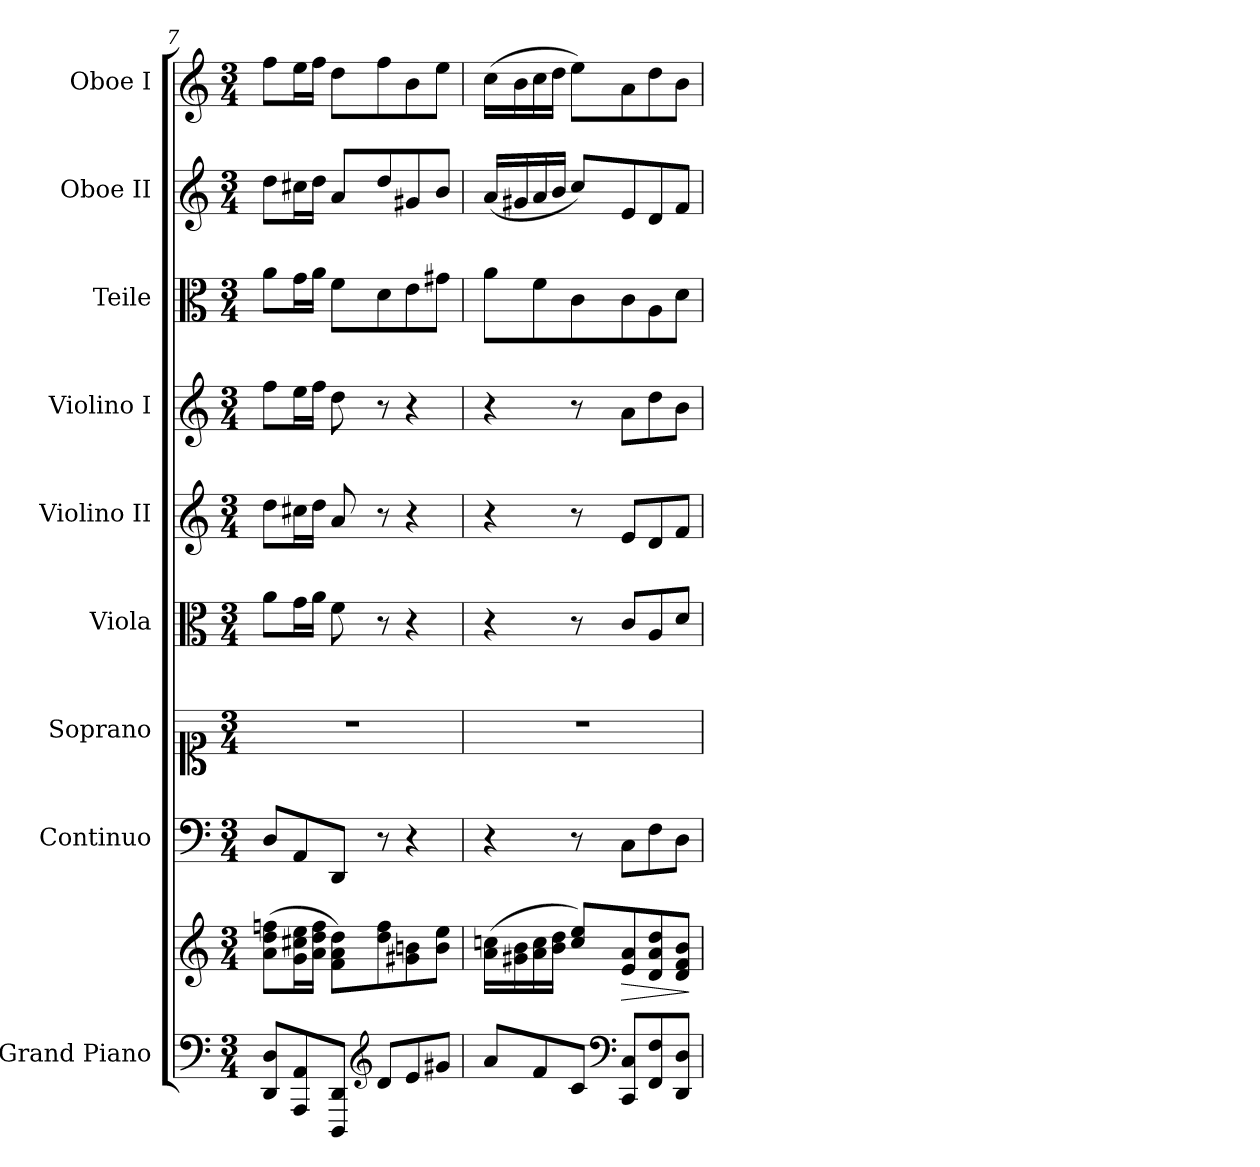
**kern	**kern	**dynam	**kern	**kern	**kern	**kern	**kern	**kern	**kern	**kern
*part9	*part9	*part9	*part8	*part7	*part6	*part5	*part4	*part3	*part2	*part1
*staff10	*staff9	*staff9/10	*staff8	*staff7	*staff6	*staff5	*staff4	*staff3	*staff2	*staff1
*I"Grand Piano	*	*	*I"Continuo	*I"Soprano	*I"Viola	*I"Violino II	*I"Violino I	*I"Teile	*I"Oboe II	*I"Oboe I
*I'Pno	*	*	*	*	*	*	*	*	*I'Ob	*I'Ob
!!LO:PB:g=z
*clefF4	*clefG2	*	*clefF4	*clefC1	*clefC3	*clefG2	*clefG2	*clefC3	*clefG2	*clefG2
*k[]	*k[]	*	*k[]	*k[]	*k[]	*k[]	*k[]	*k[]	*k[]	*k[]
*M3/4	*M3/4	*	*M3/4	*M3/4	*M3/4	*M3/4	*M3/4	*M3/4	*M3/4	*M3/4
=7	=7	=7	=7	=7	=7	=7	=7	=7	=7	=7
8DD/ 8D/L	(8a\ 8dd\ 8ffn\L	.	8D/L	2.r	8a\L	8dd\L	8ff\L	8a\L	8dd\L	8ff\L
8AAA/ 8AA/	16g\ 16cc#X\ 16ee\L	.	8AA/	.	16g\L	16cc#X\L	16ee\L	16g\L	16cc#X\L	16ee\L
.	16a\ 16dd\ 16ff\JJ	.	.	.	16a\JJ	16dd\JJ	16ff\JJ	16a\JJ	16dd\JJ	16ff\JJ
8DDD/ 8DD/J	8f\ 8a\ 8dd\L)	.	8DD/J	.	8f\	8a/	8dd\	8f\L	8a/L	8dd\L
*clefG2	*	*	*	*	*	*	*	*	*	*
8d/L	8dd\ 8ff\	.	8r	.	8r	8r	8r	8d\	8dd/	8ff\
8e/	8g#X\ 8bn\	.	4r	.	4r	4r	4r	8e\	8g#X/	8b\
8g#X/J	8b\ 8ee\J	.	.	.	.	.	.	8g#X\J	8b/J	8ee\J
=8	=8	=8	=8	=8	=8	=8	=8	=8	=8	=8
8a/L	(16a\ 16ccn\LL	.	4r	2.r	4r	4r	4r	8a\L	(<16a/LL	(>16cc\LL
.	16g#X\ 16b\	.	.	.	.	.	.	.	16g#X/	16b\
8f/	16a\ 16cc\	.	.	.	.	.	.	8f\	16a/	16cc\
.	16b\ 16dd\JJ	.	.	.	.	.	.	.	16b/JJ	16dd\JJ
8c/J	8cc/ 8ee/L)	.	8r	.	8r	8r	8r	8c\	8cc/L)	8ee\L)
*clefF4	*	*	*	*	*	*	*	*	*	*
!	!	!LO:HP:b	!	!	!	!	!	!	!	!
8CC/ 8C/L	8e/ 8a/	>	8C\L	.	8c/L	8e/L	8a\L	8c\	8e/	8a\
8FF/ 8F/	8d/ 8a/ 8dd/	.	8F\	.	8A/	8d/	8dd\	8A\	8d/	8dd\
8DD/ 8D/J	8d/ 8f/ 8b/J	.	8D\J	.	8d/J	8f/J	8b\J	8d\J	8f/J	8b\J
.	.	]	.	.	.	.	.	.	.	.
=	=	=	=	=	=	=	=	=	=	=
*-	*-	*-	*-	*-	*-	*-	*-	*-	*-	*-
